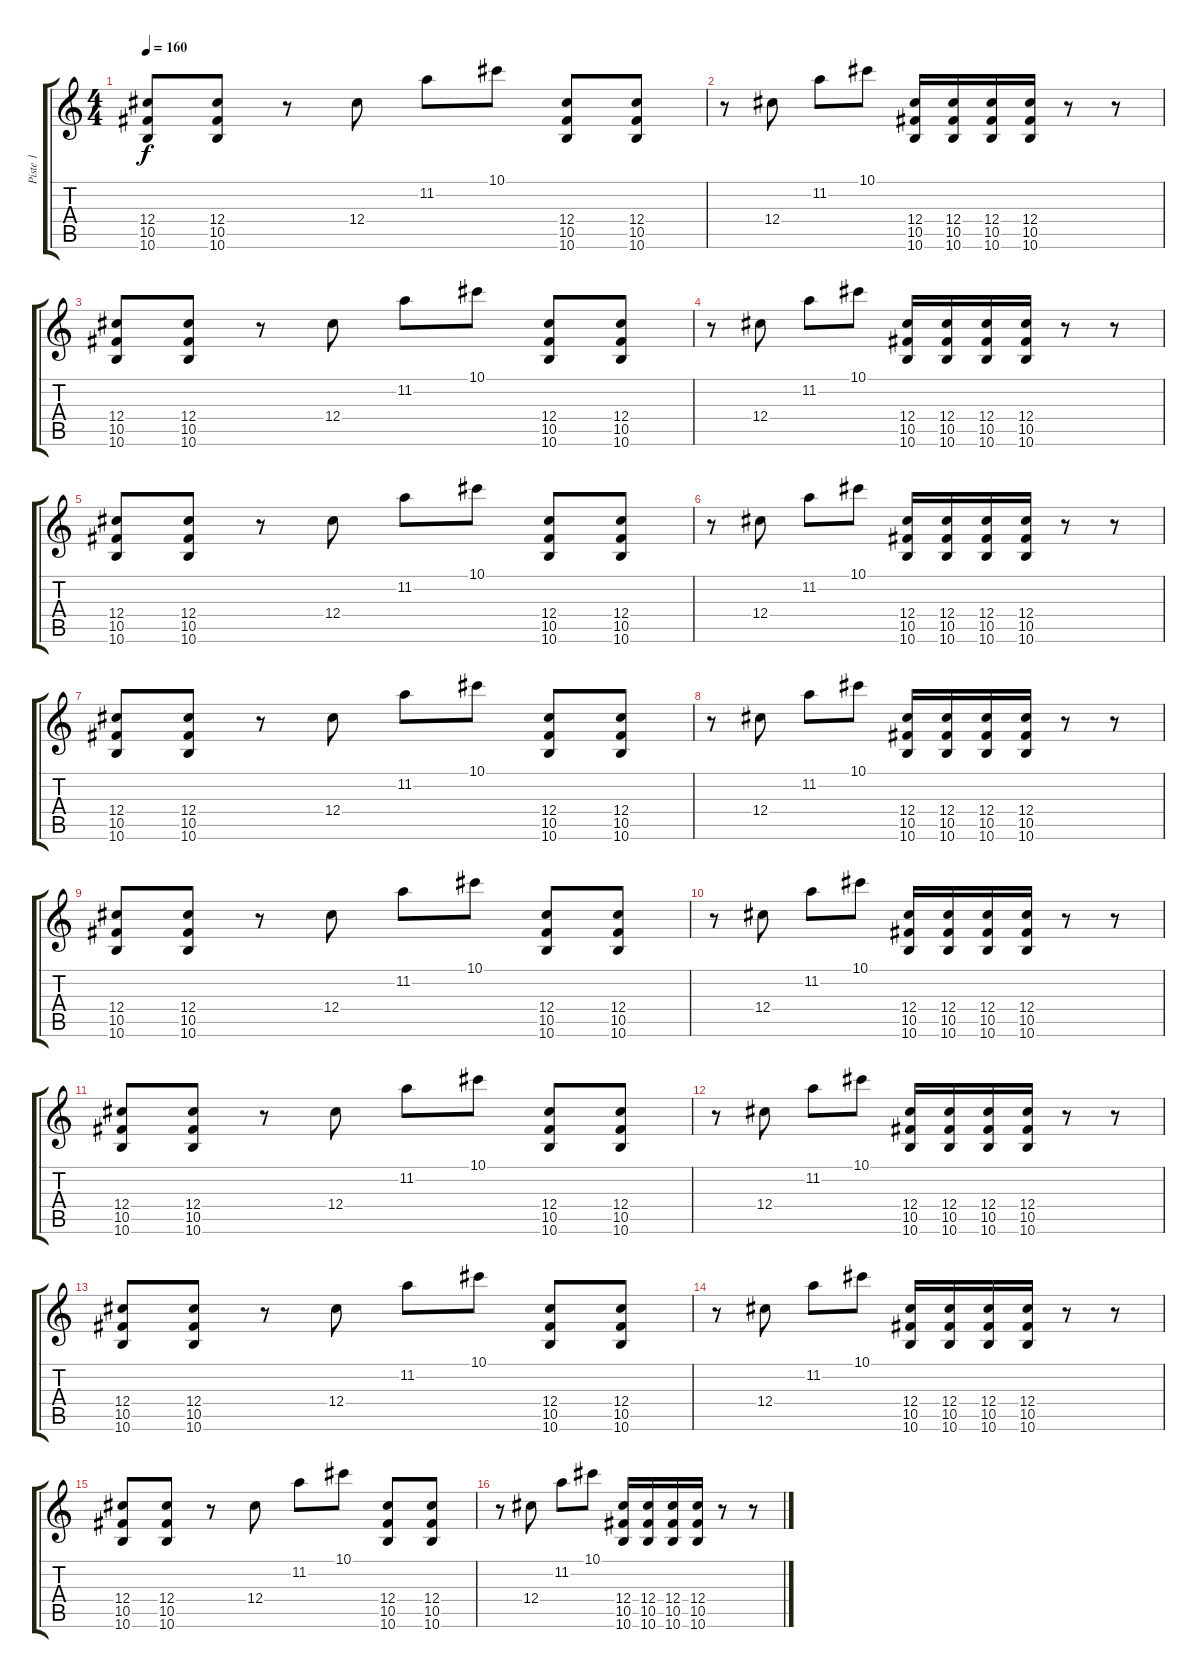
\track ("Piste 1" "Piste 1") {instrument distortionguitar}
\staff {score tabs}
\tuning (Eb4 Bb3 Gb3 Db3 Ab2 Db2) {hide}
\ts (4 4)
\tempo 160
\clef g2
\ks c
(12.4 10.5 10.6).8{dy f} (12.4 10.5 10.6).8 r.8 12.4.8 11.2.8 10.1.8 (12.4 10.5 10.6).8 (12.4 10.5 10.6).8 |
r.8 12.4.8 11.2.8 10.1.8 (12.4 10.5 10.6).16 (12.4 10.5 10.6).16 (12.4 10.5 10.6).16 (12.4 10.5 10.6).16 r.8 r.8 |
(12.4 10.5 10.6).8 (12.4 10.5 10.6).8 r.8 12.4.8 11.2.8 10.1.8 (12.4 10.5 10.6).8 (12.4 10.5 10.6).8 |
r.8 12.4.8 11.2.8 10.1.8 (12.4 10.5 10.6).16 (12.4 10.5 10.6).16 (12.4 10.5 10.6).16 (12.4 10.5 10.6).16 r.8 r.8 |
(12.4 10.5 10.6).8 (12.4 10.5 10.6).8 r.8 12.4.8 11.2.8 10.1.8 (12.4 10.5 10.6).8 (12.4 10.5 10.6).8 |
r.8 12.4.8 11.2.8 10.1.8 (12.4 10.5 10.6).16 (12.4 10.5 10.6).16 (12.4 10.5 10.6).16 (12.4 10.5 10.6).16 r.8 r.8 |
(12.4 10.5 10.6).8 (12.4 10.5 10.6).8 r.8 12.4.8 11.2.8 10.1.8 (12.4 10.5 10.6).8 (12.4 10.5 10.6).8 |
r.8 12.4.8 11.2.8 10.1.8 (12.4 10.5 10.6).16 (12.4 10.5 10.6).16 (12.4 10.5 10.6).16 (12.4 10.5 10.6).16 r.8 r.8 |
(12.4 10.5 10.6).8 (12.4 10.5 10.6).8 r.8 12.4.8 11.2.8 10.1.8 (12.4 10.5 10.6).8 (12.4 10.5 10.6).8 |
r.8 12.4.8 11.2.8 10.1.8 (12.4 10.5 10.6).16 (12.4 10.5 10.6).16 (12.4 10.5 10.6).16 (12.4 10.5 10.6).16 r.8 r.8 |
(12.4 10.5 10.6).8 (12.4 10.5 10.6).8 r.8 12.4.8 11.2.8 10.1.8 (12.4 10.5 10.6).8 (12.4 10.5 10.6).8 |
r.8 12.4.8 11.2.8 10.1.8 (12.4 10.5 10.6).16 (12.4 10.5 10.6).16 (12.4 10.5 10.6).16 (12.4 10.5 10.6).16 r.8 r.8 |
(12.4 10.5 10.6).8 (12.4 10.5 10.6).8 r.8 12.4.8 11.2.8 10.1.8 (12.4 10.5 10.6).8 (12.4 10.5 10.6).8 |
r.8 12.4.8 11.2.8 10.1.8 (12.4 10.5 10.6).16 (12.4 10.5 10.6).16 (12.4 10.5 10.6).16 (12.4 10.5 10.6).16 r.8 r.8 |
(12.4 10.5 10.6).8 (12.4 10.5 10.6).8 r.8 12.4.8 11.2.8 10.1.8 (12.4 10.5 10.6).8 (12.4 10.5 10.6).8 |
r.8 12.4.8 11.2.8 10.1.8 (12.4 10.5 10.6).16 (12.4 10.5 10.6).16 (12.4 10.5 10.6).16 (12.4 10.5 10.6).16 r.8 r.8
